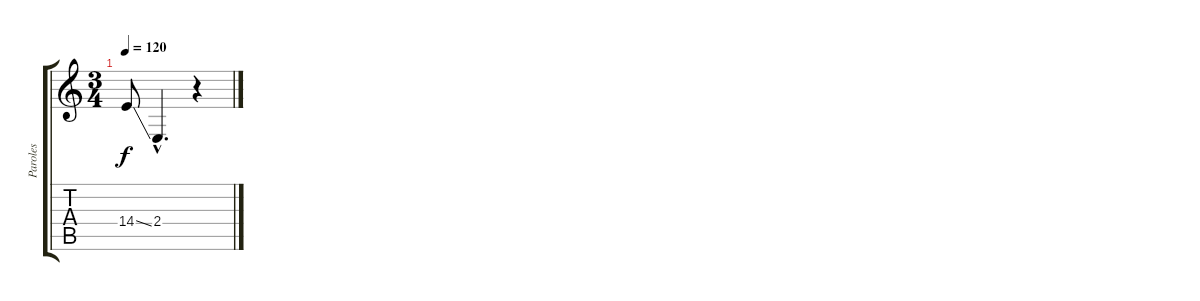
\track ("Paroles" "Paroles") {instrument lead7fifths}
\staff {score tabs}
\tuning (E4 B3 G3 D3 A2 E2) {hide}
\ts (3 4)
\tempo 120
\clef g2
\ks c
14.4{ss}.8{dy f} 2.4{hac}.4{d} r.4
